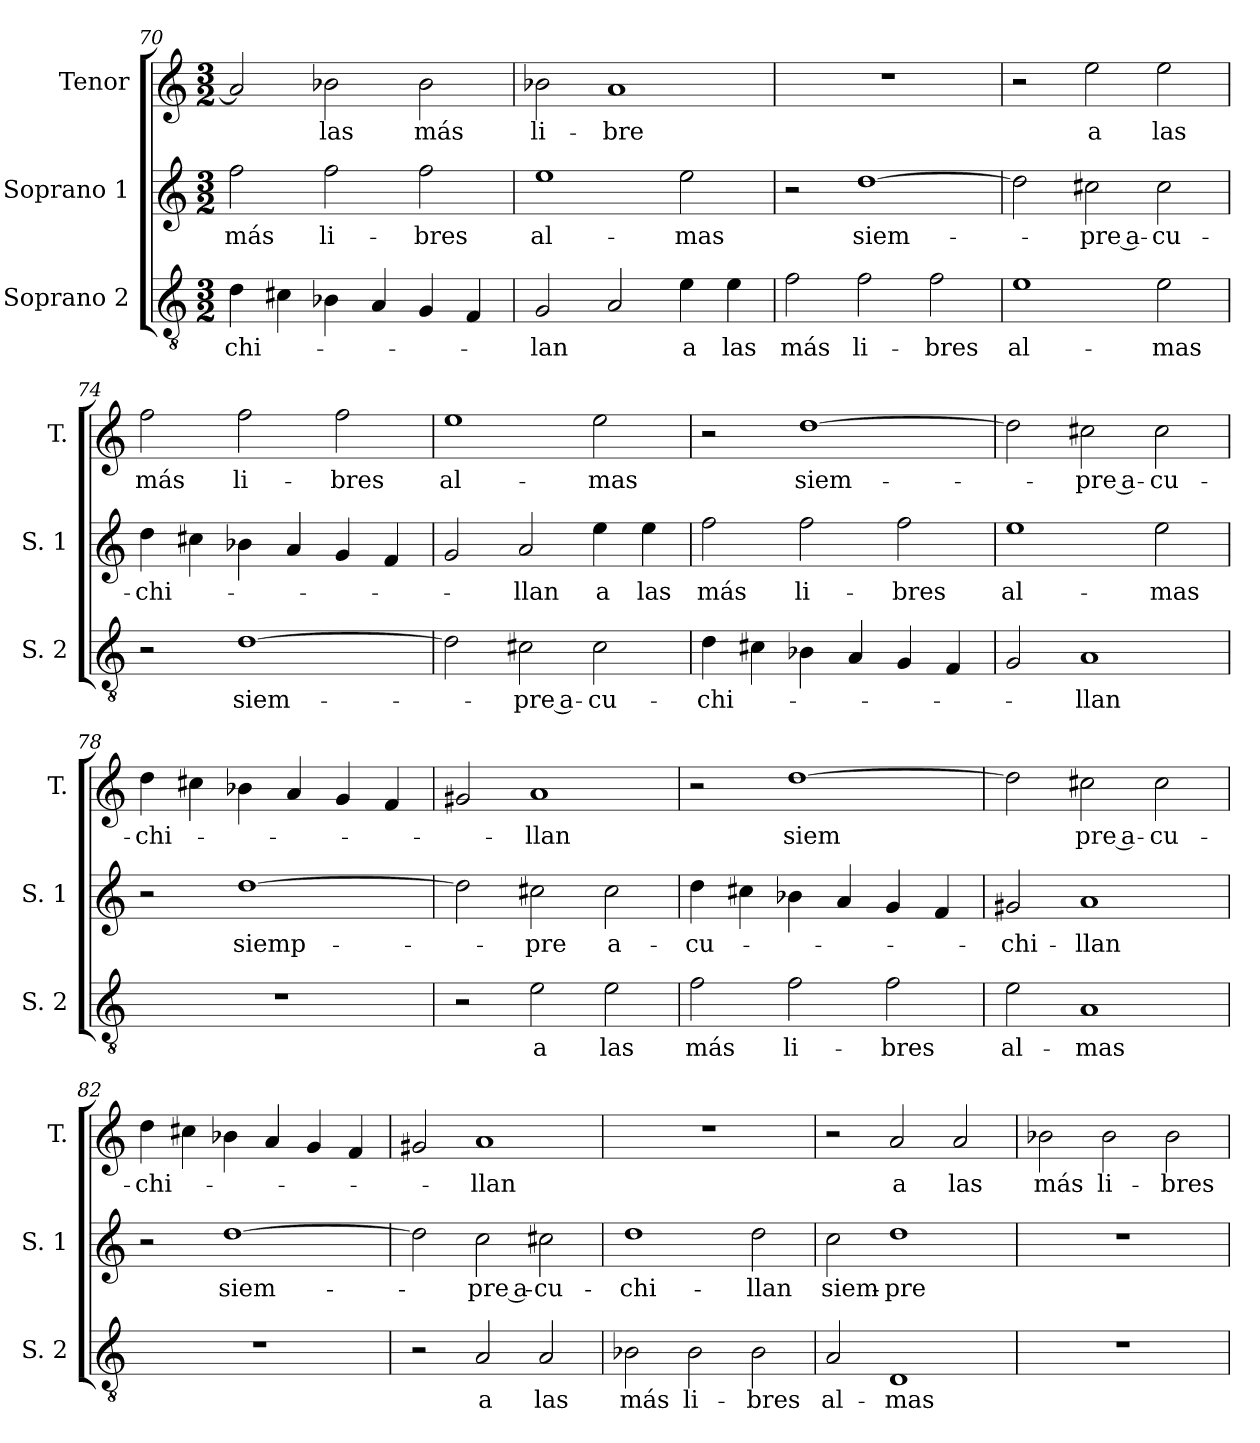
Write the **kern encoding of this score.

**kern	**text	**kern	**text	**kern	**text
*part3	*part3	*part2	*part2	*part1	*part1
*staff3	*staff3	*staff2	*staff2	*staff1	*staff1
*I"Soprano 2	*	*I"Soprano 1	*	*I"Tenor	*
*I'S. 2	*	*I'S. 1	*	*I'T.	*
*clefGv2	*	*clefG2	*	*clefG2	*
*M3/2	*	*M3/2	*	*M3/2	*
=70	=70	=70	=70	=70	=70
4d	-chi-	2ff	más	2a]	.
4c#X	.	.	.	.	.
4B-X	.	2ff	li-	2b-X	las
4A	.	.	.	.	.
4G	.	2ff	-bres	2b-	más
4F	.	.	.	.	.
=71	=71	=71	=71	=71	=71
2G	-lan	1ee	al-	2b-X	li-
2A	.	.	.	1a	-bre
4e	a	2ee	-mas	.	.
4e	las	.	.	.	.
=72	=72	=72	=72	=72	=72
2f	más	2r	.	1.r	.
2f	li-	[1dd	siem-	.	.
2f	-bres	.	.	.	.
=73	=73	=73	=73	=73	=73
1e	al-	2dd]	.	2r	.
.	.	2cc#X	-pre a-	2ee	a
2e	-mas	2cc#	-cu-	2ee	las
=74	=74	=74	=74	=74	=74
2r	.	4dd	-chi-	2ff	más
.	.	4cc#X	.	.	.
[1d	siem-	4b-X	.	2ff	li-
.	.	4a	.	.	.
.	.	4g	.	2ff	-bres
.	.	4f	.	.	.
=75	=75	=75	=75	=75	=75
2d]	.	2g	.	1ee	al-
2c#X	-pre a-	2a	-llan	.	.
2c#	-cu-	4ee	a	2ee	-mas
.	.	4ee	las	.	.
=76	=76	=76	=76	=76	=76
4d	-chi-	2ff	más	2r	.
4c#X	.	.	.	.	.
4B-X	.	2ff	li-	[1dd	siem-
4A	.	.	.	.	.
4G	.	2ff	-bres	.	.
4F	.	.	.	.	.
=77	=77	=77	=77	=77	=77
2G	.	1ee	al-	2dd]	.
1A	-llan	.	.	2cc#X	-pre a-
.	.	2ee	-mas	2cc#	-cu-
=78	=78	=78	=78	=78	=78
1.r	.	2r	.	4dd	-chi-
.	.	.	.	4cc#X	.
.	.	[1dd	siemp-	4b-X	.
.	.	.	.	4a	.
.	.	.	.	4g	.
.	.	.	.	4f	.
=79	=79	=79	=79	=79	=79
2r	.	2dd]	.	2g#X	.
2e	a	2cc#X	-pre	1a	-llan
2e	las	2cc#	a-	.	.
=80	=80	=80	=80	=80	=80
2f	más	4dd	-cu-	2r	.
.	.	4cc#X	.	.	.
2f	li-	4b-X	.	[1dd	siem
.	.	4a	.	.	.
2f	-bres	4g	.	.	.
.	.	4f	.	.	.
=81	=81	=81	=81	=81	=81
2e	al-	2g#X	-chi-	2dd]	.
1A	-mas	1a	-llan	2cc#X	-pre a-
.	.	.	.	2cc#	-cu-
=82	=82	=82	=82	=82	=82
1.r	.	2r	.	4dd	-chi-
.	.	.	.	4cc#X	.
.	.	[1dd	siem-	4b-X	.
.	.	.	.	4a	.
.	.	.	.	4g	.
.	.	.	.	4f	.
=83	=83	=83	=83	=83	=83
2r	.	2dd]	.	2g#X	.
2A	a	2cc	-pre a-	1a	-llan
2A	las	2cc#X	-cu-	.	.
=84	=84	=84	=84	=84	=84
2B-X	más	1dd	-chi-	1.r	.
2B-	li-	.	.	.	.
2B-	-bres	2dd	-llan	.	.
=85	=85	=85	=85	=85	=85
2A	al-	2cc	siem-	2r	.
1D	-mas	1dd	-pre	2a	a
.	.	.	.	2a	las
=86	=86	=86	=86	=86	=86
1.r	.	1.r	.	2b-X	más
.	.	.	.	2b-	li-
.	.	.	.	2b-	-bres
=	=	=	=	=	=
*-	*-	*-	*-	*-	*-
